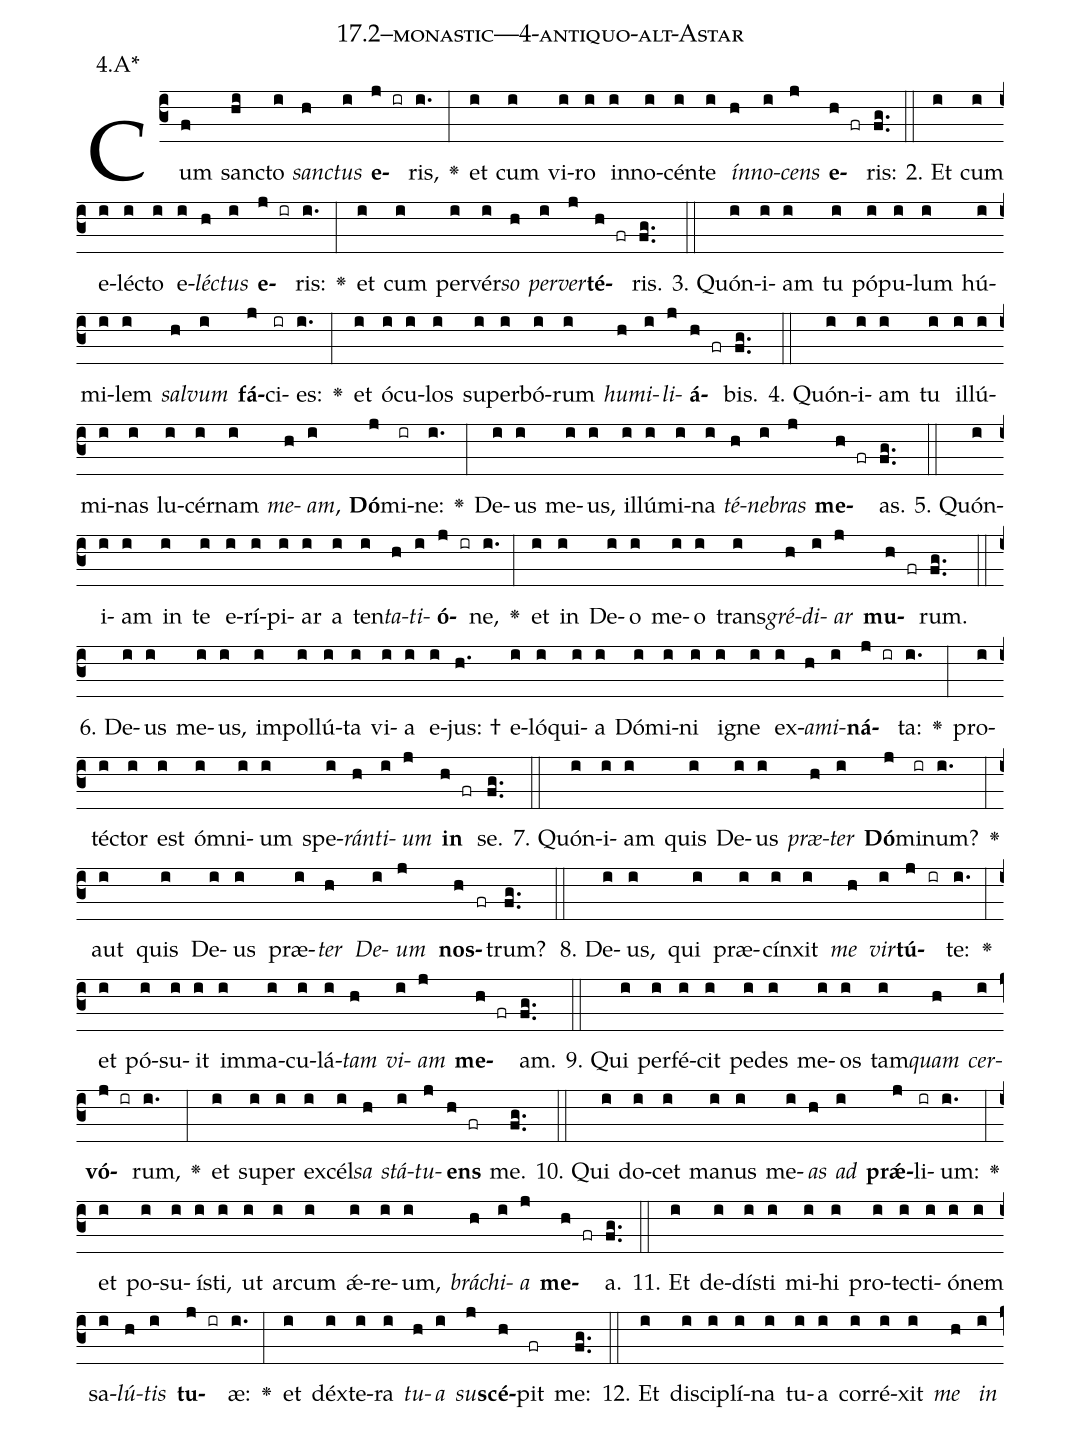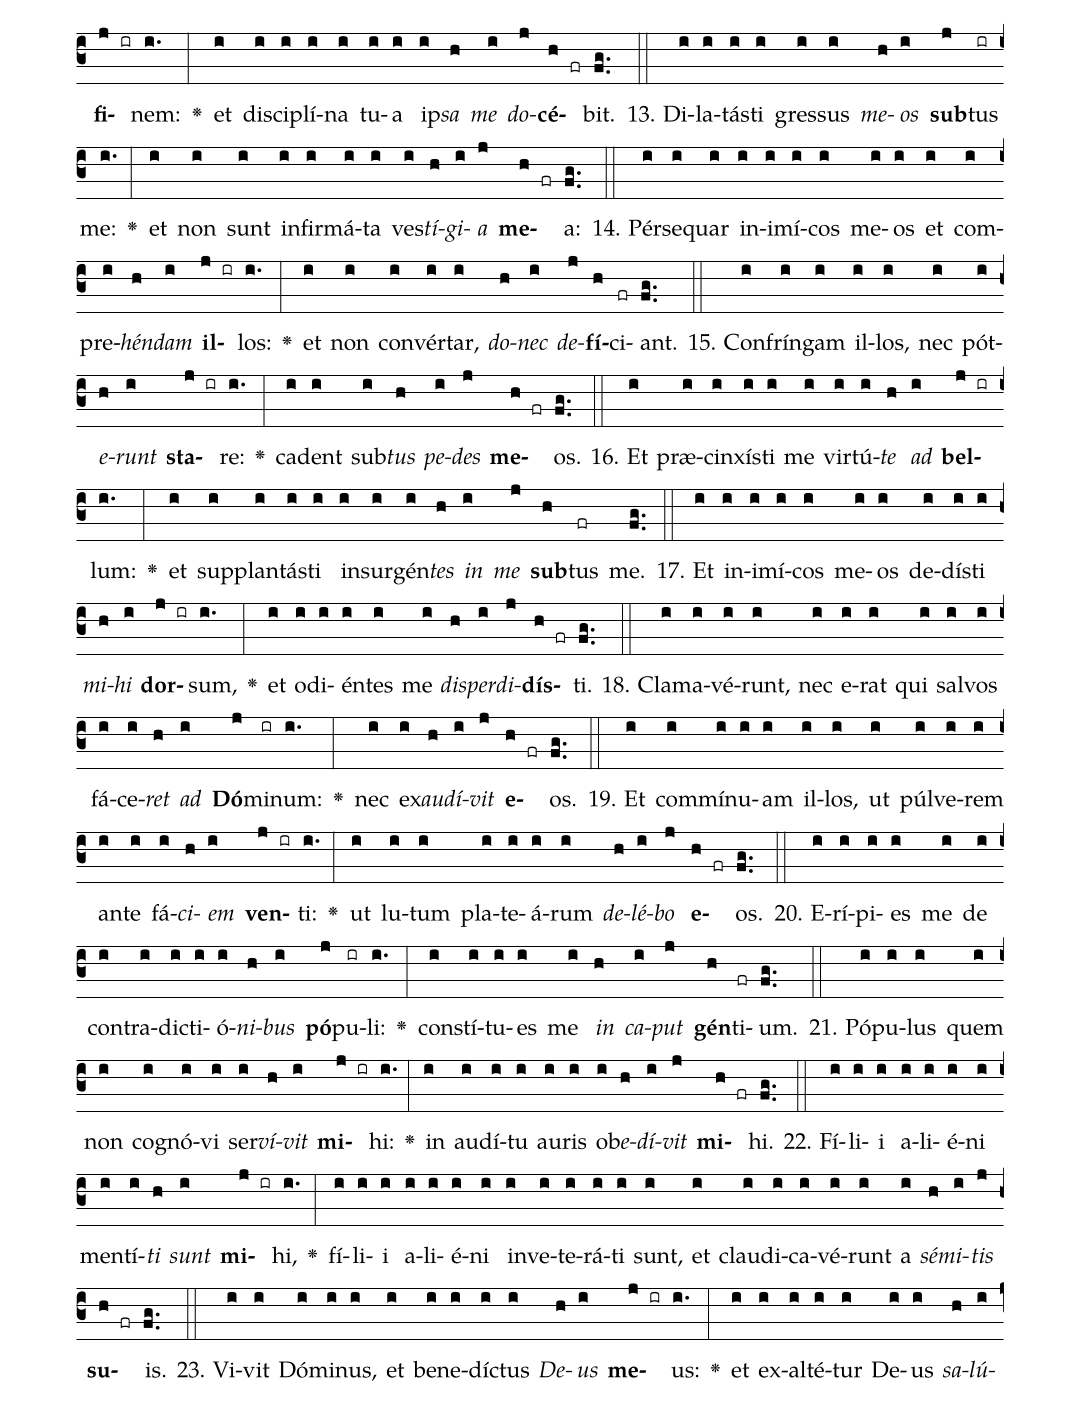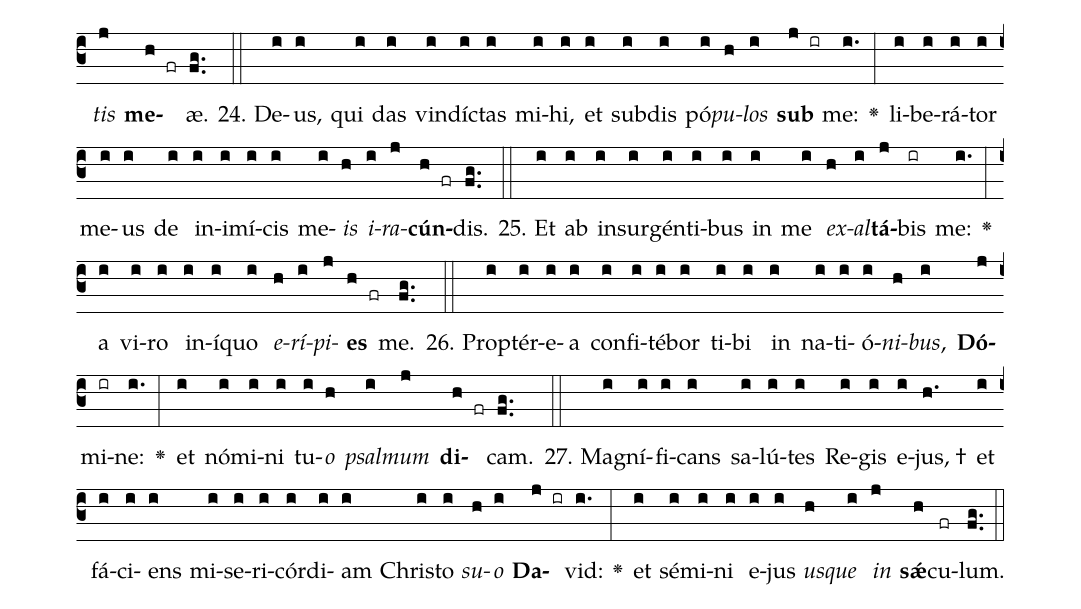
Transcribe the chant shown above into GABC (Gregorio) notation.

name: 17.2--monastic---4-antiquo-alt-Astar;
annotation: 4.A*;
%%
(c3)Cum(f) sanc(hi)to(i) <i>sanc</i>(h)<i>tus</i>(i) <b>e</b>(j ir)ris,(i.) <v>\greheightstar</v>(:) et(i) cum(i) vi(i)ro(i) in(i)no(i)cén(i)te(i) <i>ín</i>(h)<i>no</i>(i)<i>cens</i>(j) <b>e</b>(h fr)ris:(fg..) (::)
2. Et(i) cum(i) e(i)léc(i)to(i) e(i)<i>léc</i>(h)<i>tus</i>(i) <b>e</b>(j ir)ris:(i.) <v>\greheightstar</v>(:) et(i) cum(i) per(i)vér(i)<i>so</i>(h) <i>per</i>(i)<i>ver</i>(j)<b>té</b>(h fr)ris.(fg..) (::)
3. Quón(i)i(i)am(i) tu(i) pó(i)pu(i)lum(i) hú(i)mi(i)lem(i) <i>sal</i>(h)<i>vum</i>(i) <b>fá</b>(j)ci(ir)es:(i.) <v>\greheightstar</v>(:) et(i) ó(i)cu(i)los(i) su(i)per(i)bó(i)rum(i) <i>hu</i>(h)<i>mi</i>(i)<i>li</i>(j)<b>á</b>(h fr)bis.(fg..) (::)
4. Quón(i)i(i)am(i) tu(i) il(i)lú(i)mi(i)nas(i) lu(i)cér(i)nam(i) <i>me</i>(h)<i>am</i>,(i) <b>Dó</b>(j)mi(ir)ne:(i.) <v>\greheightstar</v>(:) De(i)us(i) me(i)us,(i) il(i)lú(i)mi(i)na(i) <i>té</i>(h)<i>ne</i>(i)<i>bras</i>(j) <b>me</b>(h fr)as.(fg..) (::)
5. Quón(i)i(i)am(i) in(i) te(i) e(i)rí(i)pi(i)ar(i) a(i) ten(i)<i>ta</i>(h)<i>ti</i>(i)<b>ó</b>(j ir)ne,(i.) <v>\greheightstar</v>(:) et(i) in(i) De(i)o(i) me(i)o(i) trans(i)<i>gré</i>(h)<i>di</i>(i)<i>ar</i>(j) <b>mu</b>(h fr)rum.(fg..) (::)
6. De(i)us(i) me(i)us,(i) im(i)pol(i)lú(i)ta(i) vi(i)a(i) e(i)jus: †(h.) e(i)ló(i)qui(i)a(i) Dó(i)mi(i)ni(i) i(i)gne(i) ex(i)<i>a</i>(h)<i>mi</i>(i)<b>ná</b>(j ir)ta:(i.) <v>\greheightstar</v>(:) pro(i)téc(i)tor(i) est(i) óm(i)ni(i)um(i) spe(i)<i>rán</i>(h)<i>ti</i>(i)<i>um</i>(j) <b>in</b>(h fr) se.(fg..) (::)
7. Quón(i)i(i)am(i) quis(i) De(i)us(i) <i>præ</i>(h)<i>ter</i>(i) <b>Dó</b>(j)mi(ir)num?(i.) <v>\greheightstar</v>(:) aut(i) quis(i) De(i)us(i) præ(i)<i>ter</i>(h) <i>De</i>(i)<i>um</i>(j) <b>nos</b>(h fr)trum?(fg..) (::)
8. De(i)us,(i) qui(i) præ(i)cín(i)xit(i) <i>me</i>(h) <i>vir</i>(i)<b>tú</b>(j ir)te:(i.) <v>\greheightstar</v>(:) et(i) pó(i)su(i)it(i) im(i)ma(i)cu(i)lá(i)<i>tam</i>(h) <i>vi</i>(i)<i>am</i>(j) <b>me</b>(h fr)am.(fg..) (::)
9. Qui(i) per(i)fé(i)cit(i) pe(i)des(i) me(i)os(i) tam(i)<i>quam</i>(h) <i>cer</i>(i)<b>vó</b>(j ir)rum,(i.) <v>\greheightstar</v>(:) et(i) su(i)per(i) ex(i)cél(i)<i>sa</i>(h) <i>stá</i>(i)<i>tu</i>(j)<b>ens</b>(h fr) me.(fg..) (::)
10. Qui(i) do(i)cet(i) ma(i)nus(i) me(i)<i>as</i>(h) <i>ad</i>(i) <b>prǽ</b>(j)li(ir)um:(i.) <v>\greheightstar</v>(:) et(i) po(i)su(i)ís(i)ti,(i) ut(i) ar(i)cum(i) ǽ(i)re(i)um,(i) <i>brá</i>(h)<i>chi</i>(i)<i>a</i>(j) <b>me</b>(h fr)a.(fg..) (::)
11. Et(i) de(i)dís(i)ti(i) mi(i)hi(i) pro(i)tec(i)ti(i)ó(i)nem(i) sa(i)<i>lú</i>(h)<i>tis</i>(i) <b>tu</b>(j ir)æ:(i.) <v>\greheightstar</v>(:) et(i) déx(i)te(i)ra(i) <i>tu</i>(h)<i>a</i>(i) <i>su</i>(j)<b>scé</b>(h)pit(fr) me:(fg..) (::)
12. Et(i) di(i)sci(i)plí(i)na(i) tu(i)a(i) cor(i)ré(i)xit(i) <i>me</i>(h) <i>in</i>(i) <b>fi</b>(j ir)nem:(i.) <v>\greheightstar</v>(:) et(i) di(i)sci(i)plí(i)na(i) tu(i)a(i) ip(i)<i>sa</i>(h) <i>me</i>(i) <i>do</i>(j)<b>cé</b>(h fr)bit.(fg..) (::)
13. Di(i)la(i)tás(i)ti(i) gres(i)sus(i) <i>me</i>(h)<i>os</i>(i) <b>sub</b>(j)tus(ir) me:(i.) <v>\greheightstar</v>(:) et(i) non(i) sunt(i) in(i)fir(i)má(i)ta(i) ves(i)<i>tí</i>(h)<i>gi</i>(i)<i>a</i>(j) <b>me</b>(h fr)a:(fg..) (::)
14. Pér(i)se(i)quar(i) in(i)i(i)mí(i)cos(i) me(i)os(i) et(i) com(i)pre(i)<i>hén</i>(h)<i>dam</i>(i) <b>il</b>(j ir)los:(i.) <v>\greheightstar</v>(:) et(i) non(i) con(i)vér(i)tar,(i) <i>do</i>(h)<i>nec</i>(i) <i>de</i>(j)<b>fí</b>(h)ci(fr)ant.(fg..) (::)
15. Con(i)frín(i)gam(i) il(i)los,(i) nec(i) pót(i)<i>e</i>(h)<i>runt</i>(i) <b>sta</b>(j ir)re:(i.) <v>\greheightstar</v>(:) ca(i)dent(i) sub(i)<i>tus</i>(h) <i>pe</i>(i)<i>des</i>(j) <b>me</b>(h fr)os.(fg..) (::)
16. Et(i) præ(i)cin(i)xís(i)ti(i) me(i) vir(i)tú(i)<i>te</i>(h) <i>ad</i>(i) <b>bel</b>(j ir)lum:(i.) <v>\greheightstar</v>(:) et(i) sup(i)plan(i)tás(i)ti(i) in(i)sur(i)gén(i)<i>tes</i>(h) <i>in</i>(i) <i>me</i>(j) <b>sub</b>(h)tus(fr) me.(fg..) (::)
17. Et(i) in(i)i(i)mí(i)cos(i) me(i)os(i) de(i)dís(i)ti(i) <i>mi</i>(h)<i>hi</i>(i) <b>dor</b>(j ir)sum,(i.) <v>\greheightstar</v>(:) et(i) o(i)di(i)én(i)tes(i) me(i) <i>dis</i>(h)<i>per</i>(i)<i>di</i>(j)<b>dís</b>(h fr)ti.(fg..) (::)
18. Cla(i)ma(i)vé(i)runt,(i) nec(i) e(i)rat(i) qui(i) sal(i)vos(i) fá(i)ce(i)<i>ret</i>(h) <i>ad</i>(i) <b>Dó</b>(j)mi(ir)num:(i.) <v>\greheightstar</v>(:) nec(i) ex(i)<i>au</i>(h)<i>dí</i>(i)<i>vit</i>(j) <b>e</b>(h fr)os.(fg..) (::)
19. Et(i) com(i)mí(i)nu(i)am(i) il(i)los,(i) ut(i) púl(i)ve(i)rem(i) an(i)te(i) fá(i)<i>ci</i>(h)<i>em</i>(i) <b>ven</b>(j ir)ti:(i.) <v>\greheightstar</v>(:) ut(i) lu(i)tum(i) pla(i)te(i)á(i)rum(i) <i>de</i>(h)<i>lé</i>(i)<i>bo</i>(j) <b>e</b>(h fr)os.(fg..) (::)
20. E(i)rí(i)pi(i)es(i) me(i) de(i) con(i)tra(i)dic(i)ti(i)ó(i)<i>ni</i>(h)<i>bus</i>(i) <b>pó</b>(j)pu(ir)li:(i.) <v>\greheightstar</v>(:) con(i)stí(i)tu(i)es(i) me(i) <i>in</i>(h) <i>ca</i>(i)<i>put</i>(j) <b>gén</b>(h)ti(fr)um.(fg..) (::)
21. Pó(i)pu(i)lus(i) quem(i) non(i) co(i)gnó(i)vi(i) ser(i)<i>ví</i>(h)<i>vit</i>(i) <b>mi</b>(j ir)hi:(i.) <v>\greheightstar</v>(:) in(i) au(i)dí(i)tu(i) au(i)ris(i) ob(i)<i>e</i>(h)<i>dí</i>(i)<i>vit</i>(j) <b>mi</b>(h fr)hi.(fg..) (::)
22. Fí(i)li(i)i(i) a(i)li(i)é(i)ni(i) men(i)tí(i)<i>ti</i>(h) <i>sunt</i>(i) <b>mi</b>(j ir)hi,(i.) <v>\greheightstar</v>(:) fí(i)li(i)i(i) a(i)li(i)é(i)ni(i) in(i)ve(i)te(i)rá(i)ti(i) sunt,(i) et(i) clau(i)di(i)ca(i)vé(i)runt(i) a(i) <i>sé</i>(h)<i>mi</i>(i)<i>tis</i>(j) <b>su</b>(h fr)is.(fg..) (::)
23. Vi(i)vit(i) Dó(i)mi(i)nus,(i) et(i) be(i)ne(i)díc(i)tus(i) <i>De</i>(h)<i>us</i>(i) <b>me</b>(j ir)us:(i.) <v>\greheightstar</v>(:) et(i) ex(i)al(i)té(i)tur(i) De(i)us(i) <i>sa</i>(h)<i>lú</i>(i)<i>tis</i>(j) <b>me</b>(h fr)æ.(fg..) (::)
24. De(i)us,(i) qui(i) das(i) vin(i)díc(i)tas(i) mi(i)hi,(i) et(i) sub(i)dis(i) pó(i)<i>pu</i>(h)<i>los</i>(i) <b>sub</b>(j ir) me:(i.) <v>\greheightstar</v>(:) li(i)be(i)rá(i)tor(i) me(i)us(i) de(i) in(i)i(i)mí(i)cis(i) me(i)<i>is</i>(h) <i>i</i>(i)<i>ra</i>(j)<b>cún</b>(h fr)dis.(fg..) (::)
25. Et(i) ab(i) in(i)sur(i)gén(i)ti(i)bus(i) in(i) me(i) <i>ex</i>(h)<i>al</i>(i)<b>tá</b>(j)bis(ir) me:(i.) <v>\greheightstar</v>(:) a(i) vi(i)ro(i) in(i)í(i)quo(i) <i>e</i>(h)<i>rí</i>(i)<i>pi</i>(j)<b>es</b>(h fr) me.(fg..) (::)
26. Prop(i)tér(i)e(i)a(i) con(i)fi(i)té(i)bor(i) ti(i)bi(i) in(i) na(i)ti(i)ó(i)<i>ni</i>(h)<i>bus</i>,(i) <b>Dó</b>(j)mi(ir)ne:(i.) <v>\greheightstar</v>(:) et(i) nó(i)mi(i)ni(i) tu(i)<i>o</i>(h) <i>psal</i>(i)<i>mum</i>(j) <b>di</b>(h fr)cam.(fg..) (::)
27. Ma(i)gní(i)fi(i)cans(i) sa(i)lú(i)tes(i) Re(i)gis(i) e(i)jus, †(h.) et(i) fá(i)ci(i)ens(i) mi(i)se(i)ri(i)cór(i)di(i)am(i) Chris(i)to(i) <i>su</i>(h)<i>o</i>(i) <b>Da</b>(j ir)vid:(i.) <v>\greheightstar</v>(:) et(i) sé(i)mi(i)ni(i) e(i)jus(i) <i>us</i>(h)<i>que</i>(i) <i>in</i>(j) <b>sǽ</b>(h)cu(fr)lum.(fg..) (::)
